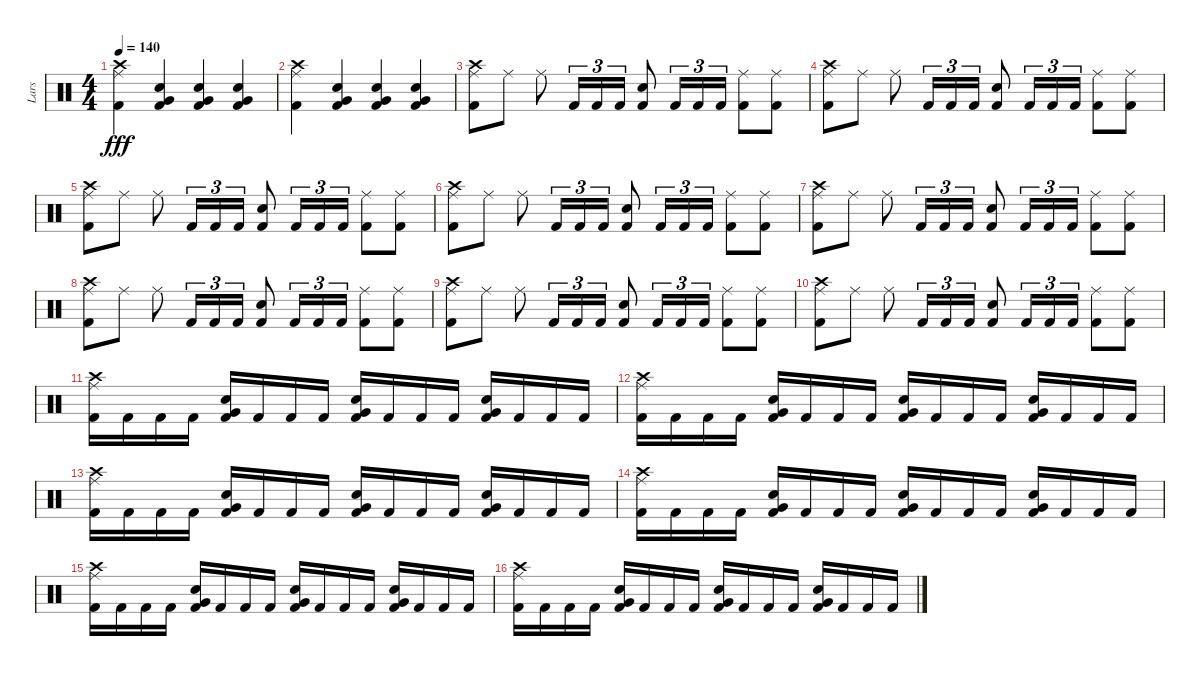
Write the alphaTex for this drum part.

\track ("Lars" "Lars") {instrument percussion}
\staff {score}
\articulation defaults
\ts (4 4)
\tempo 140
\clef neutral
\ks c
("Crash high (hit)" "Ride (middle)" "Kick (hit) 2").4{dy fff} ("Very Low Tom (hit)" "Snare (hit) 2" "Kick (hit) 2").4 ("Very Low Tom (hit)" "Snare (hit) 2" "Kick (hit) 2").4 ("Very Low Tom (hit)" "Snare (hit) 2" "Kick (hit) 2").4 |
("Crash high (hit)" "Ride (middle)" "Kick (hit) 2").4 ("Very Low Tom (hit)" "Snare (hit) 2" "Kick (hit) 2").4 ("Very Low Tom (hit)" "Snare (hit) 2" "Kick (hit) 2").4 ("Very Low Tom (hit)" "Snare (hit) 2" "Kick (hit) 2").4 |
("Crash high (hit)" "Kick (hit) 2" "Ride (middle)").8 "Ride (middle)".8 "Ride (middle)".8 "Kick (hit) 2".16{tu (3 2)} "Kick (hit) 2".16{tu (3 2)} "Kick (hit) 2".16{tu (3 2)} ("Snare (hit) 2" "Kick (hit) 2").8 "Kick (hit) 2".16{tu (3 2)} "Kick (hit) 2".16{tu (3 2)} "Kick (hit) 2".16{tu (3 2)} ("Ride (middle)" "Kick (hit) 2").8 ("Ride (middle)" "Kick (hit) 2").8 |
("Crash high (hit)" "Kick (hit) 2" "Ride (middle)").8 "Ride (middle)".8 "Ride (middle)".8 "Kick (hit) 2".16{tu (3 2)} "Kick (hit) 2".16{tu (3 2)} "Kick (hit) 2".16{tu (3 2)} ("Snare (hit) 2" "Kick (hit) 2").8 "Kick (hit) 2".16{tu (3 2)} "Kick (hit) 2".16{tu (3 2)} "Kick (hit) 2".16{tu (3 2)} ("Ride (middle)" "Kick (hit) 2").8 ("Ride (middle)" "Kick (hit) 2").8 |
("Crash high (hit)" "Kick (hit) 2" "Ride (middle)").8 "Ride (middle)".8 "Ride (middle)".8 "Kick (hit) 2".16{tu (3 2)} "Kick (hit) 2".16{tu (3 2)} "Kick (hit) 2".16{tu (3 2)} ("Snare (hit) 2" "Kick (hit) 2").8 "Kick (hit) 2".16{tu (3 2)} "Kick (hit) 2".16{tu (3 2)} "Kick (hit) 2".16{tu (3 2)} ("Ride (middle)" "Kick (hit) 2").8 ("Ride (middle)" "Kick (hit) 2").8 |
("Crash high (hit)" "Kick (hit) 2" "Ride (middle)").8 "Ride (middle)".8 "Ride (middle)".8 "Kick (hit) 2".16{tu (3 2)} "Kick (hit) 2".16{tu (3 2)} "Kick (hit) 2".16{tu (3 2)} ("Snare (hit) 2" "Kick (hit) 2").8 "Kick (hit) 2".16{tu (3 2)} "Kick (hit) 2".16{tu (3 2)} "Kick (hit) 2".16{tu (3 2)} ("Ride (middle)" "Kick (hit) 2").8 ("Ride (middle)" "Kick (hit) 2").8 |
("Crash high (hit)" "Kick (hit) 2" "Ride (middle)").8 "Ride (middle)".8 "Ride (middle)".8 "Kick (hit) 2".16{tu (3 2)} "Kick (hit) 2".16{tu (3 2)} "Kick (hit) 2".16{tu (3 2)} ("Snare (hit) 2" "Kick (hit) 2").8 "Kick (hit) 2".16{tu (3 2)} "Kick (hit) 2".16{tu (3 2)} "Kick (hit) 2".16{tu (3 2)} ("Ride (middle)" "Kick (hit) 2").8 ("Ride (middle)" "Kick (hit) 2").8 |
("Crash high (hit)" "Kick (hit) 2" "Ride (middle)").8 "Ride (middle)".8 "Ride (middle)".8 "Kick (hit) 2".16{tu (3 2)} "Kick (hit) 2".16{tu (3 2)} "Kick (hit) 2".16{tu (3 2)} ("Snare (hit) 2" "Kick (hit) 2").8 "Kick (hit) 2".16{tu (3 2)} "Kick (hit) 2".16{tu (3 2)} "Kick (hit) 2".16{tu (3 2)} ("Ride (middle)" "Kick (hit) 2").8 ("Ride (middle)" "Kick (hit) 2").8 |
("Crash high (hit)" "Kick (hit) 2" "Ride (middle)").8 "Ride (middle)".8 "Ride (middle)".8 "Kick (hit) 2".16{tu (3 2)} "Kick (hit) 2".16{tu (3 2)} "Kick (hit) 2".16{tu (3 2)} ("Snare (hit) 2" "Kick (hit) 2").8 "Kick (hit) 2".16{tu (3 2)} "Kick (hit) 2".16{tu (3 2)} "Kick (hit) 2".16{tu (3 2)} ("Ride (middle)" "Kick (hit) 2").8 ("Ride (middle)" "Kick (hit) 2").8 |
("Crash high (hit)" "Kick (hit) 2" "Ride (middle)").8 "Ride (middle)".8 "Ride (middle)".8 "Kick (hit) 2".16{tu (3 2)} "Kick (hit) 2".16{tu (3 2)} "Kick (hit) 2".16{tu (3 2)} ("Snare (hit) 2" "Kick (hit) 2").8 "Kick (hit) 2".16{tu (3 2)} "Kick (hit) 2".16{tu (3 2)} "Kick (hit) 2".16{tu (3 2)} ("Ride (middle)" "Kick (hit) 2").8 ("Ride (middle)" "Kick (hit) 2").8 |
("Crash high (hit)" "Ride (middle)" "Kick (hit) 2").16 "Kick (hit) 2".16 "Kick (hit) 2".16 "Kick (hit) 2".16 ("Very Low Tom (hit)" "Snare (hit) 2" "Kick (hit) 2").16 "Kick (hit) 2".16 "Kick (hit) 2".16 "Kick (hit) 2".16 ("Very Low Tom (hit)" "Snare (hit) 2" "Kick (hit) 2").16 "Kick (hit) 2".16 "Kick (hit) 2".16 "Kick (hit) 2".16 ("Very Low Tom (hit)" "Snare (hit) 2" "Kick (hit) 2").16 "Kick (hit) 2".16 "Kick (hit) 2".16 "Kick (hit) 2".16 |
("Crash high (hit)" "Ride (middle)" "Kick (hit) 2").16 "Kick (hit) 2".16 "Kick (hit) 2".16 "Kick (hit) 2".16 ("Very Low Tom (hit)" "Snare (hit) 2" "Kick (hit) 2").16 "Kick (hit) 2".16 "Kick (hit) 2".16 "Kick (hit) 2".16 ("Very Low Tom (hit)" "Snare (hit) 2" "Kick (hit) 2").16 "Kick (hit) 2".16 "Kick (hit) 2".16 "Kick (hit) 2".16 ("Very Low Tom (hit)" "Snare (hit) 2" "Kick (hit) 2").16 "Kick (hit) 2".16 "Kick (hit) 2".16 "Kick (hit) 2".16 |
("Crash high (hit)" "Ride (middle)" "Kick (hit) 2").16 "Kick (hit) 2".16 "Kick (hit) 2".16 "Kick (hit) 2".16 ("Very Low Tom (hit)" "Snare (hit) 2" "Kick (hit) 2").16 "Kick (hit) 2".16 "Kick (hit) 2".16 "Kick (hit) 2".16 ("Very Low Tom (hit)" "Snare (hit) 2" "Kick (hit) 2").16 "Kick (hit) 2".16 "Kick (hit) 2".16 "Kick (hit) 2".16 ("Very Low Tom (hit)" "Snare (hit) 2" "Kick (hit) 2").16 "Kick (hit) 2".16 "Kick (hit) 2".16 "Kick (hit) 2".16 |
("Crash high (hit)" "Ride (middle)" "Kick (hit) 2").16 "Kick (hit) 2".16 "Kick (hit) 2".16 "Kick (hit) 2".16 ("Very Low Tom (hit)" "Snare (hit) 2" "Kick (hit) 2").16 "Kick (hit) 2".16 "Kick (hit) 2".16 "Kick (hit) 2".16 ("Very Low Tom (hit)" "Snare (hit) 2" "Kick (hit) 2").16 "Kick (hit) 2".16 "Kick (hit) 2".16 "Kick (hit) 2".16 ("Very Low Tom (hit)" "Snare (hit) 2" "Kick (hit) 2").16 "Kick (hit) 2".16 "Kick (hit) 2".16 "Kick (hit) 2".16 |
("Crash high (hit)" "Ride (middle)" "Kick (hit) 2").16 "Kick (hit) 2".16 "Kick (hit) 2".16 "Kick (hit) 2".16 ("Very Low Tom (hit)" "Snare (hit) 2" "Kick (hit) 2").16 "Kick (hit) 2".16 "Kick (hit) 2".16 "Kick (hit) 2".16 ("Very Low Tom (hit)" "Snare (hit) 2" "Kick (hit) 2").16 "Kick (hit) 2".16 "Kick (hit) 2".16 "Kick (hit) 2".16 ("Very Low Tom (hit)" "Snare (hit) 2" "Kick (hit) 2").16 "Kick (hit) 2".16 "Kick (hit) 2".16 "Kick (hit) 2".16 |
("Crash high (hit)" "Ride (middle)" "Kick (hit) 2").16 "Kick (hit) 2".16 "Kick (hit) 2".16 "Kick (hit) 2".16 ("Very Low Tom (hit)" "Snare (hit) 2" "Kick (hit) 2").16 "Kick (hit) 2".16 "Kick (hit) 2".16 "Kick (hit) 2".16 ("Very Low Tom (hit)" "Snare (hit) 2" "Kick (hit) 2").16 "Kick (hit) 2".16 "Kick (hit) 2".16 "Kick (hit) 2".16 ("Very Low Tom (hit)" "Snare (hit) 2" "Kick (hit) 2").16 "Kick (hit) 2".16 "Kick (hit) 2".16 "Kick (hit) 2".16
